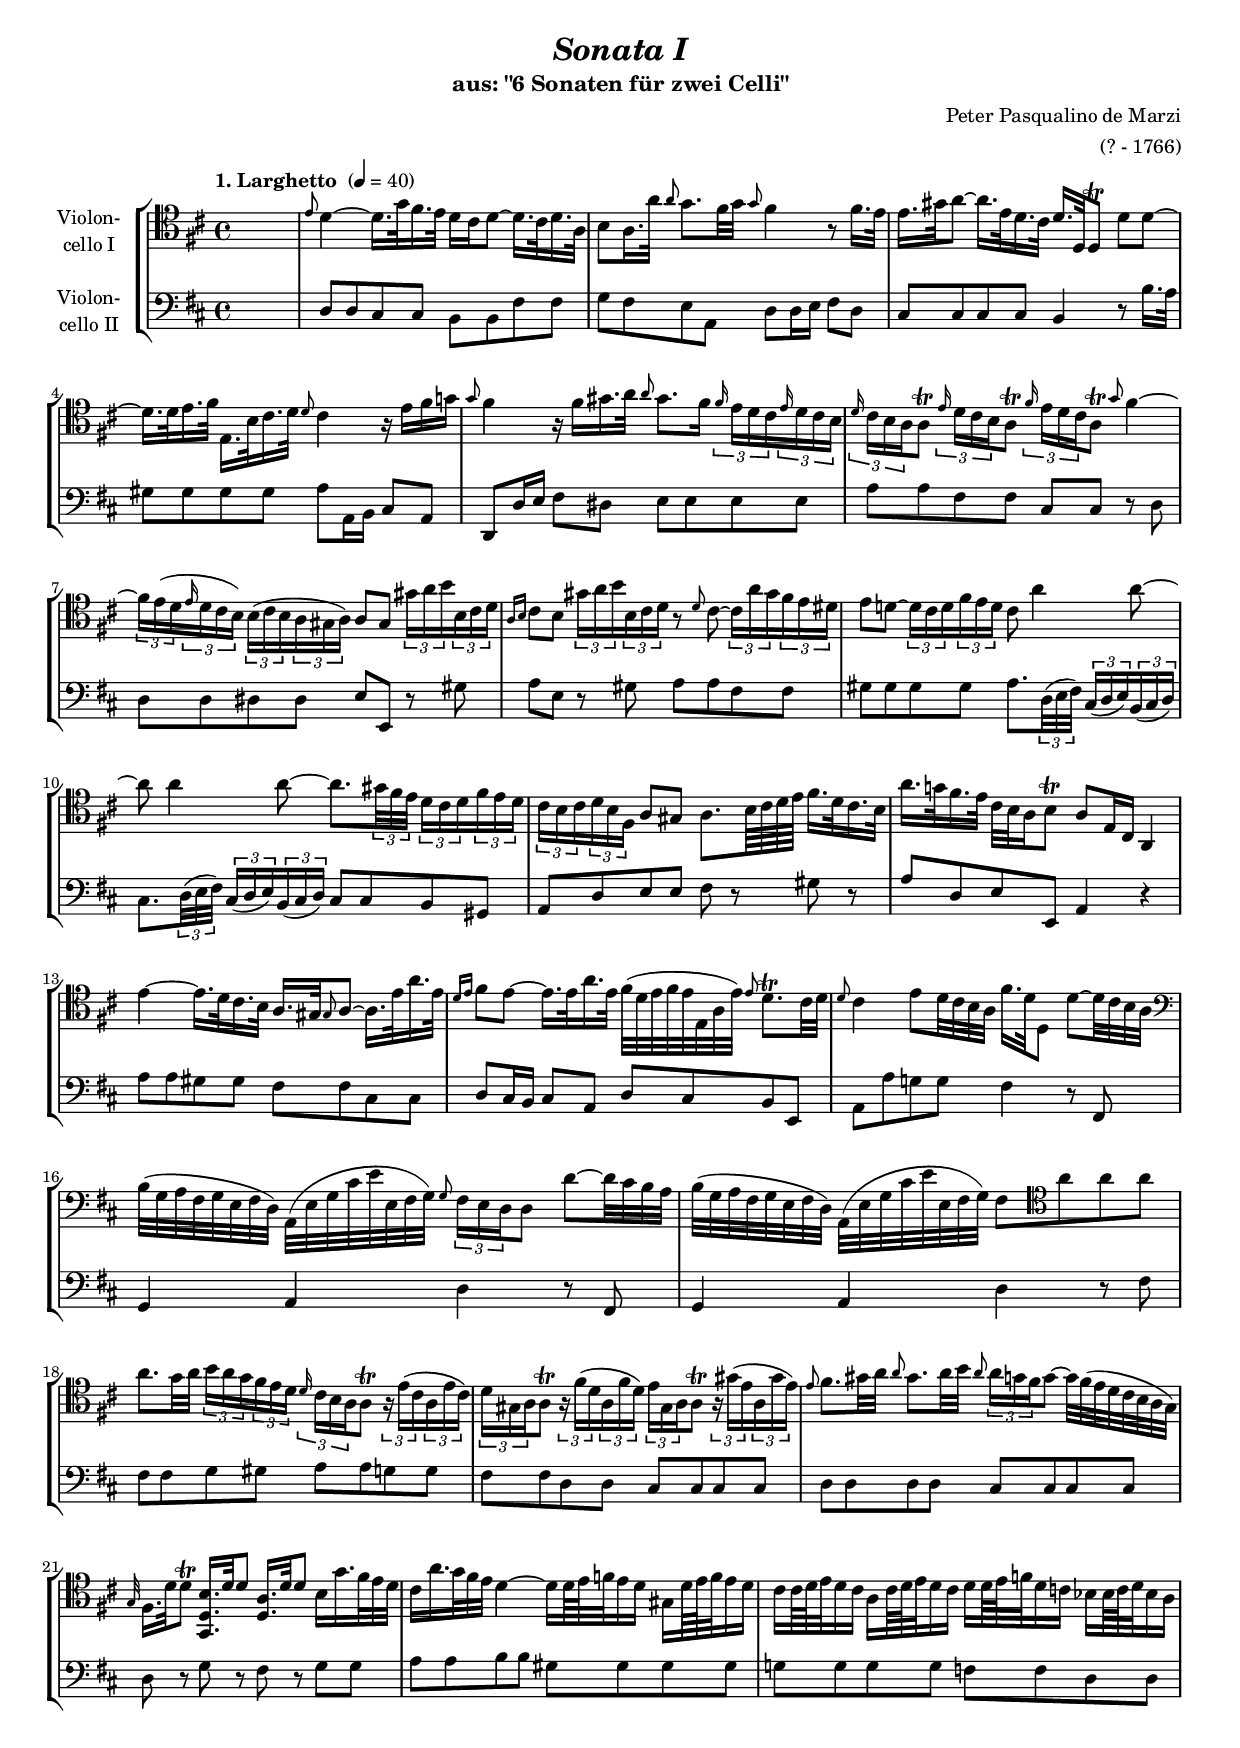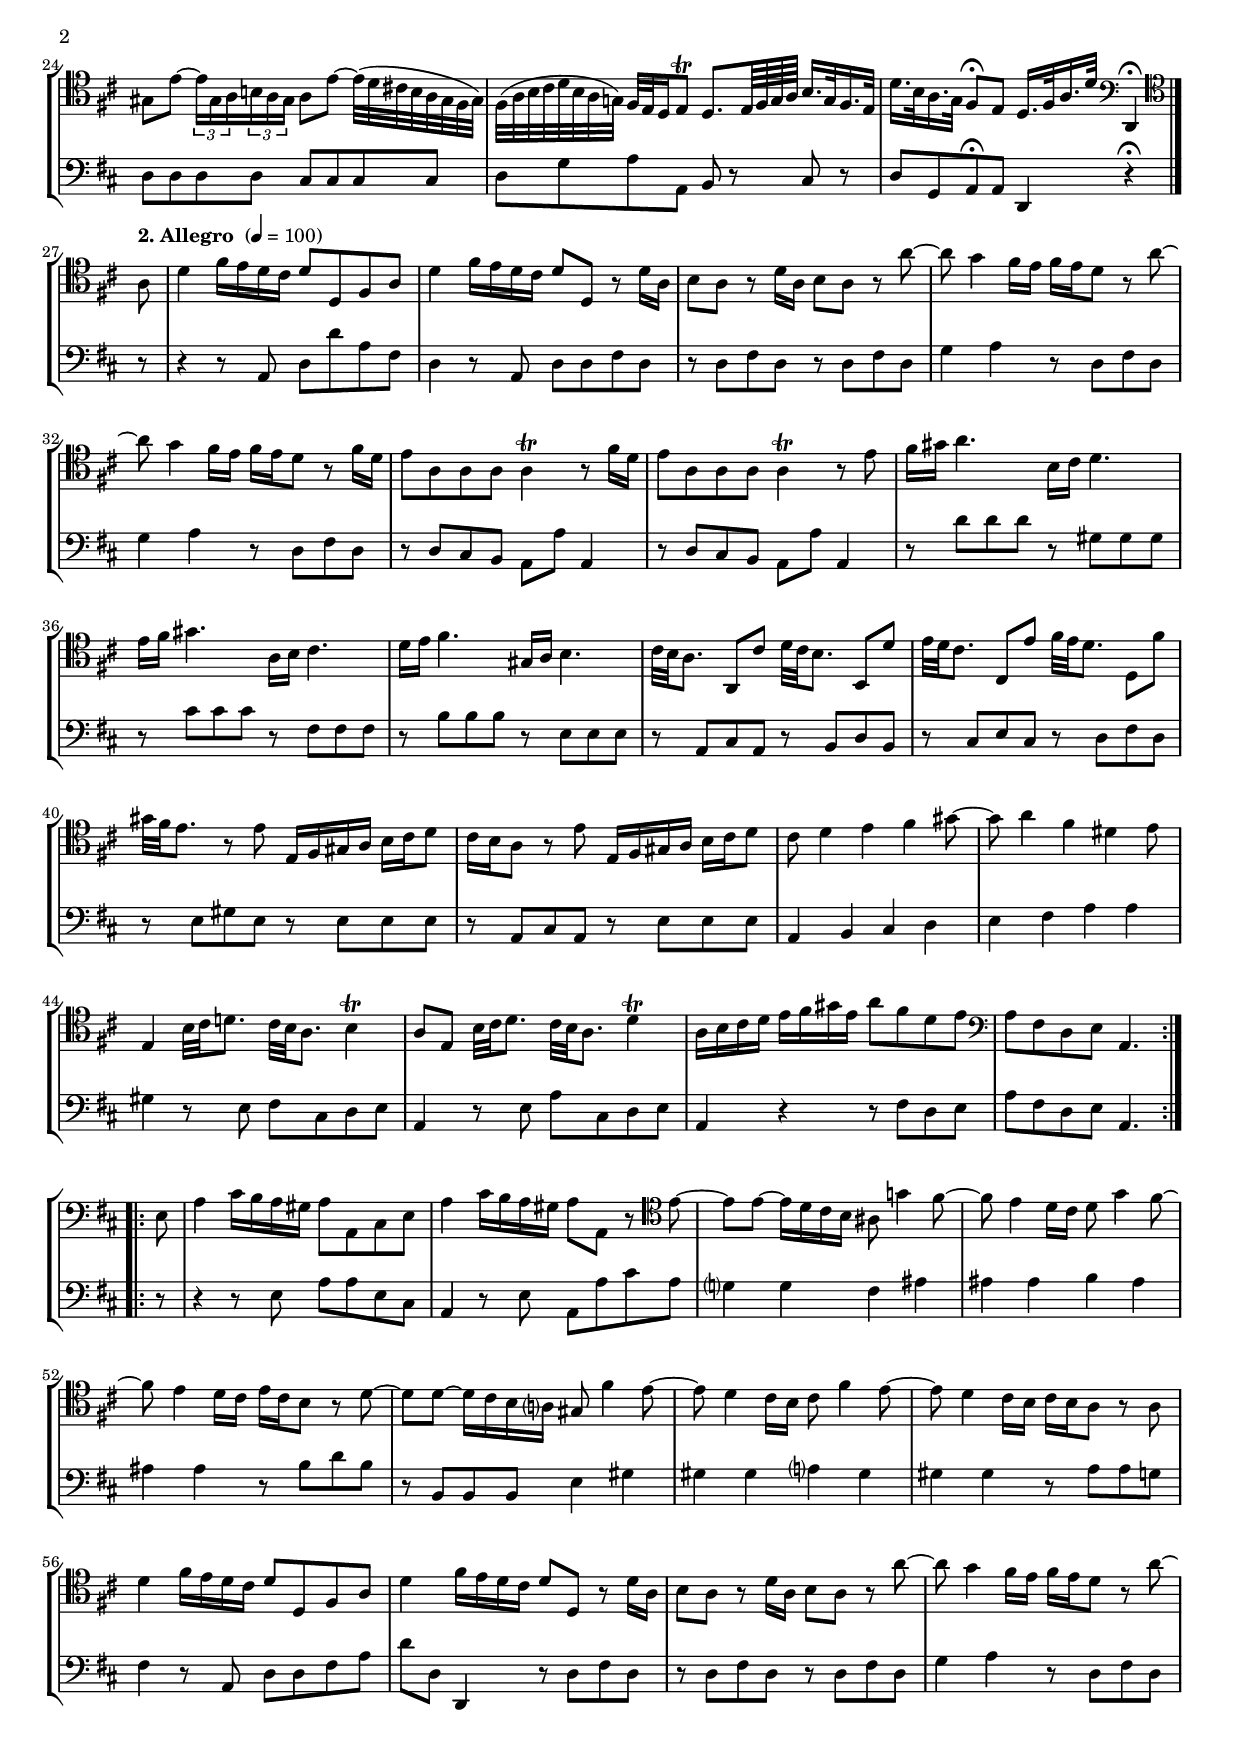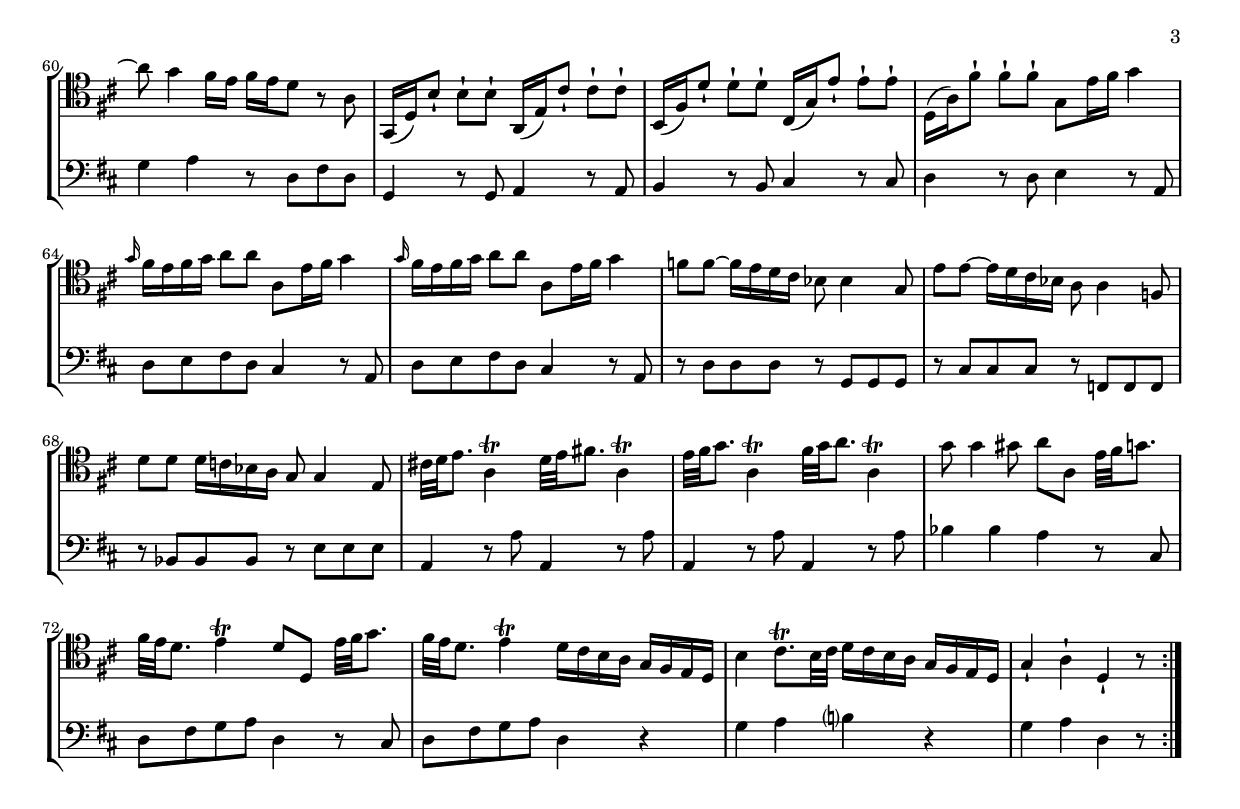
\version "2.14.2"
\include "deutsch.ly"

#(set-global-staff-size 17)

\header {
  title     = \markup \bold \italic "Sonata I"
  subtitle  = "aus: \"6 Sonaten für zwei Celli\""
  composer  = "Peter Pasqualino de Marzi"
  arranger  = "(? - 1766)"
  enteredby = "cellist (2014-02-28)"
}

voiceconsts = {
 \key d \major
% \numericTimeSignature
 \compressFullBarRests
}

mihi = "clarinet"
milo = "bassoon"

dolc = \markup \italic "dolce"

introa = { 
           \tempo "1. Larghetto " 4=40 \time 4/4
           \set tupletSpannerDuration = #(ly:make-moment 1 8)
}

introb = { \break \tempo "2. Allegro " 4=100 }

va = \relative c' {
  \voiceconsts
  \clef "tenor"

  \introa
  \partial 8 s8
  \grace e d4~ d16. g32 fis16. e32 d16 cis d8~ d16. cis32 d16. a32
  h8 a16. a'32 \grace a8 g8. fis32 g \grace g8 fis4 r8 fis16. e32

  e16. gis32 a8~ a16. e32 d16. cis32 d16. d,32 d8\trill d' d~
  d16. d32 e16. fis32 e,16. h'32 cis16. d32 \grace d8 cis4 r16 e fis g!
  \grace g8 fis4 r16 fis gis16. a32 \grace a8 gis8. fis16 \times 2/3 { \grace fis e d cis \grace e d cis h }

  \times 2/3 { \grace d cis h a } a8\trill \times 2/3 { \grace e'16 d cis h } a8\trill \times 2/3 { \grace fis'16 e d cis } a8\trill \grace g' fis4~
  \times 2/3 { fis16 e( d \grace e d cis h) h( cis h a gis a) } a8 gis \times 2/3 { gis'16 a h h, cis d }
  \grace { a[ h] } cis8 h \times 2/3 { gis'16 a h h, cis d } r8 \grace d cis~ \times 2/3 { cis16 a' gis fis e dis }

  e8 d!~ \times 2/3 { d16 cis d fis e d } cis8 a'4 a8~
  a a4 a8~ a8. \set tupletSpannerDuration = #(ly:make-moment 1 16) \times 2/3 { gis32 fis e } \set tupletSpannerDuration = #(ly:make-moment 1 8) \times 2/3 { d16 cis d fis e d }

  \times 2/3 { cis h cis d h fis } a8 gis a8. h64 cis d e fis16. d32 cis16. h32
  a'16. g!32 fis16. e32 cis h a16 h8\trill a e16 cis a4

  e''~ e16. d32 cis16. h32 a16. gis32 \grace gis8 a~ a16. e'32 a16. e32
  \grace { d16[ e] } fis8 e~ e16. e32 a16. e32 fis( d e fis e e, a e') \grace e8 d8.\trill cis32 d
  \grace d8 cis4 e8 d32 cis h a fis'16. d32 d,8 d'~ d32 cis h a

  \clef "bass"
  h32( g a fis g e fis d) a( e' g cis e e, fis g) \grace g8 \times 2/3 { fis16 e d } d8 d'~ d32 cis h a
  h( g a fis g e fis d) a( e' g cis e e, fis g) fis8 \clef "tenor" a' a a

  a8. g32 a \times 2/3 { h16 a g fis e d \grace d cis h a } a8\trill \times 2/3 { r16 e'( cis a e' cis) }
  \times 2/3 { d gis, a } a8\trill \times 2/3 { r16 fis'( d a fis' d) e gis, a } a8\trill \times 2/3 { r16 gis'( e a, gis' e) }

  \grace e8 fis8. gis32 a \grace a8 gis8. a32 h \grace a8 \times 2/3 { a16 g! fis } g8~ g32 fis( e d cis h a g)
  \grace g fis16. d'32 d8\trill <g,, d' h'>16. d''32 d8 <d, a'>16. d'32 d8 h16 g'16. fis32 e d

  cis16 a'16. g32 fis e d4~ d16 d64 e f32 e16 d gis, d'64 e f32 e16 d
  cis cis64 d e32 d16 cis a cis64 d e32 d16 cis d d64 e f32 d16 c b b64 c d32 b16 a

  gis8 e'~ \times 2/3 { e16 gis, a h! a gis } a8 e'~ e32( d cis! h a gis fis gis)
  fis( a h cis d h a g!) fis e d16 e8\trill d8. e64 fis g a h16. g32 fis16. e32

  d'16. h32 a16. g32 fis8\fermata e d16. fis32 a16. d32 \clef "bass" d,,4\fermata \bar "|."

  \introb \clef "tenor"
  \repeat volta 2 {
    \partial 8 a''8
    d4 fis16 e d cis d8 d, fis a
    d4 fis16 e d cis d8 d, r d'16 a
    h8 a r d16 a h8 a r a'~
    a g4 fis16 e fis e d8 r a'~

    a g4 fis16 e fis e d8 r fis16 d
    e8 a, a a a4\trill r8 fis'16 d
    e8 a, a a a4\trill r8 e'
    fis16 gis a4. h,16 cis d4.
    e16 fis gis4. a,16 h cis4.

    d16 e fis4. gis,16 a h4.
    cis32 h a8. a,8 cis' d32 cis h8. h,8 d'
    e32 d cis8. cis,8 e' fis32 e d8. d,8 fis'
    gis32 fis e8. r8 e e,16 fis gis a h cis d8

    cis16 h a8 r e' e,16 fis gis a h cis d8
    cis d4 e fis gis8~
    gis a4 fis dis e8
    e,4 h'32 cis d!8. cis32 h a8. h4\trill
    a8 e h'32 cis d8. cis32 h a8. d4\trill
    a16 h cis d e fis gis e a8 fis d e \clef "bass"

    a, fis d e a,4.
  }
  \repeat volta 2 {
    \partial 8 e'8
    a4 cis16 h a gis a8 a, cis e
    a4 cis16 h a gis a8 a, r \clef "tenor" e''~
    e e~ e16 d cis h ais8 g'!4 fis8~

    fis e4 d16 cis d8 g4 fis8~
    fis e4 d16 cis e cis h8 r d~
    d d~ d16 cis h a? gis8 fis'4 e8~
    e d4 cis16 h cis8 fis4 e8~
    e d4 cis16 h cis h a8 r a

    d4 fis16 e d cis d8 d, fis a
    d4 fis16 e d cis d8 d, r d'16 a
    h8 a r d16 a h8 a r a'~
    a g4 fis16 e fis e d8 r a'~

    a g4 fis16 e fis e d8 r a
    g,16( d') h'8-| h-| h-| a,16( e') cis'8-| cis-| cis-|
    h,16( fis') d'8-| d-| d-| cis,16( g') e'8-| e-| e-|
    d,16( a') fis'8-| fis-| fis-| g,8 e'16 fis g4

    \grace g16 fis e fis g a8 a a, e'16 fis g4
    \grace g16 fis e fis g a8 a a, e'16 fis g4
    f8 f~ f16 e d cis b8 b4 g8

    e' e~ e16 d cis b a8 a4 f8
    d' d d16 c b a g8 g4 e8
    cis'!32 d e8. a,4\trill d32 e fis!8. a,4\trill

    e'32 fis g8. a,4\trill fis'32 g a8. a,4\trill
    g'8 g4 gis8 a a, e'32 fis g8.
    fis32 e d8. e4\trill d8 d, e'32 fis g8.
    fis32 e d8. e4\trill d16 cis h a g fis e d

    h'4 cis8.\trill h32 cis d16 cis h a g fis e d
    g4-| a-| d,-| r8
  }
}

vb = \relative c {
  \voiceconsts
  \clef "bass"

  \introa
  \partial 8 s8
  d8 d cis cis h h fis' fis
  g fis e a, d d16 e fis8 d

  cis cis cis cis h4 r8 h'16. a32
  gis8 gis gis gis a a,16 h cis8 a
  d, d'16 e fis8 dis e e e e

  a a fis fis cis cis r d
  d d dis dis e e, r gis'
  a e r gis a a fis fis
  gis gis gis gis a8. \set tupletSpannerDuration = #(ly:make-moment 1 16) \times 2/3 { d,32( e fis) } \set tupletSpannerDuration = #(ly:make-moment 1 8) \times 2/3 { cis16( d e) h( cis d) }
  cis8. \set tupletSpannerDuration = #(ly:make-moment 1 16) \times 2/3 { d32( e fis) } \set tupletSpannerDuration = #(ly:make-moment 1 8) \times 2/3 { cis16( d e) h( cis d) } cis8 cis h gis
  a d e e fis r gis r
  a d, e e, a4 r

  a'8 a gis gis fis fis cis cis
  d cis16 h cis8 a d cis h e,
  a a' g! g fis4 r8 fis,

  g4 a d r8 fis,
  g4 a d r8 fis

  fis fis g gis a a g g
  fis fis d d cis cis cis cis

  d d d d cis cis cis cis
  d r g r fis r g g

  a a h h gis gis gis gis
  g! g g g f f d d

  d d d d cis cis cis cis
  d g a a, h r cis r

  d g, a\fermata a d,4 r\fermata \bar "|."

  \introb
  \repeat volta 2 {
    \partial 8 r8
    r4 r8 a' d d' a fis
    d4 r8 a d d fis d
    r d fis d r d fis d
    g4 a r8 d, fis d

    g4 a r8 d, fis d
    r d cis h a a' a,4
    r8 d cis h a a' a,4
    r8 d' d d r gis, gis gis
    r cis cis cis r fis, fis fis

    r h h h r e, e e
    r a, cis a r h d h
    r cis e cis r d fis d
    r e gis e r e e e

    r a, cis a r e' e e
    a,4 h cis d
    e fis a a
    gis r8 e fis cis d e
    a,4 r8 e' a cis, d e
    a,4 r r8 fis' d e
    a fis d e a,4.
  }
  \repeat volta 2 {
    \partial 8 r8
    r4 r8 e' a a e cis
    a4 r8 e' a, a' cis a
    g?4 g fis ais

    ais ais h ais
    ais ais r8 h d h
    r h, h h e4 gis
    gis gis a? gis
    gis gis r8 a a g

    fis4 r8 a, d d fis a
    d d, d,4 r8 d' fis d
    r d fis d r d fis d
    g4 a r8 d, fis d

    g4 a r8 d, fis d
    g,4 r8 g a4 r8 a
    h4 r8 h cis4 r8 cis
    d4 r8 d e4 r8 a,
    d e fis d cis4 r8 a
    d e fis d cis4 r8 a
    r d d d r g, g g

    r cis cis cis r f, f f
    r b b b r e e e
    a,4 r8 a' a,4 r8 a'

    a,4 r8 a' a,4 r8 a'
    b4 b a r8 cis,
    d fis g a d,4 r8 cis
    d fis g a d,4 r

    g a h? r
    g a d, r8
  }
}


music = \new StaffGroup <<
      \new Staff {
	\set Staff.midiInstrument = \mihi
	\set Staff.instrumentName = \markup \center-column { "Violon-" "cello I" }
	\transpose d d { \va }
      }

      \new Staff {
	\set Staff.midiInstrument = \milo
	\set Staff.instrumentName = \markup \center-column { "Violon-" "cello II" }
	\transpose d d { \vb }
      }
>>

\book {
  \score {
    \music
    \layout {}
  }

  \score {
    \unfoldRepeats \music

    \midi {
      \context {
        \Score
      }
    }
  }
}
